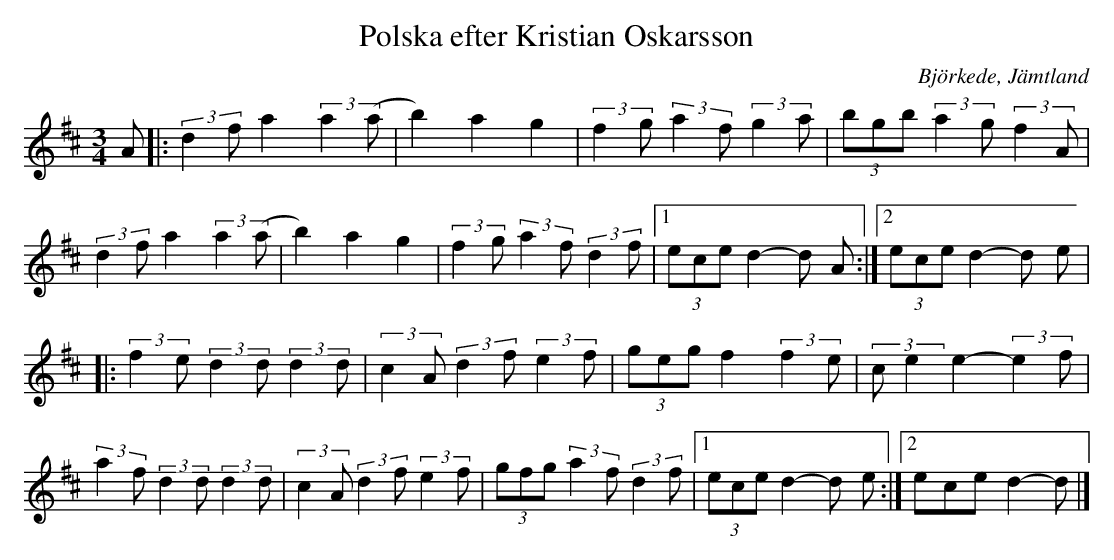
X:1
T:Polska efter Kristian Oskarsson
O:Björkede, Jämtland
M:3/4
L:1/8
K:D
 A |: (3:2:2 d2f a2 (3:2:2 a2 (a | b2) a2 g2 | (3:2:2 f2g (3:2:2 a2f (3:2:2 g2a | (3bgb (3:2:2 a2g (3:2:2 f2A |
(3:2:2 d2f a2 (3:2:2 a2 (a | b2) a2 g2 | (3:2:2 f2g (3:2:2 a2f (3:2:2 d2f |1 (3ece d2- d A:|2 (3ece d2- d e |
|:(3:2:2 f2e (3:2:2 d2d (3:2:2 d2d | (3:2:2 c2A (3:2:2 d2f (3:2:2 e2f | (3geg f2 (3:2:2 f2e | (3:2:2 ce2 e2- (3:2:2 e2f |
(3:2:2 a2f (3:2:2 d2d (3:2:2 d2d | (3:2:2 c2A (3:2:2 d2f (3:2:2 e2f | (3gfg (3:2:2 a2f (3:2:2 d2f |1 (3ece d2- d e :|2 ece d2- d |]
